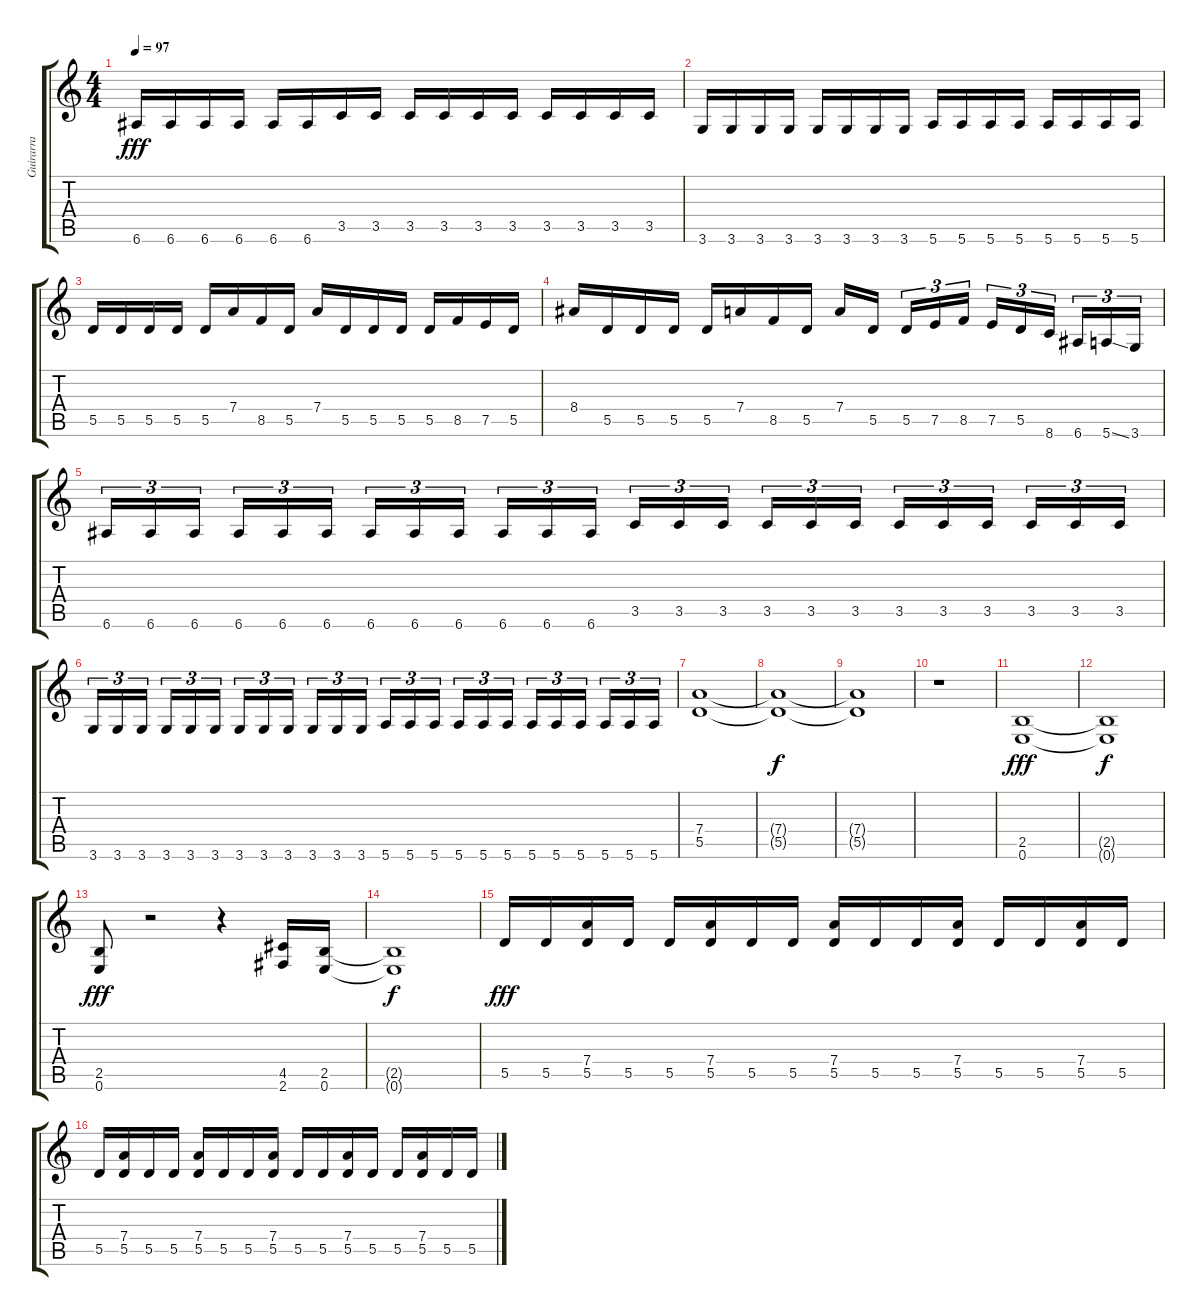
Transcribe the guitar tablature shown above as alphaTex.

\track ("Guirarra" "Guirarra") {instrument overdrivenguitar}
\staff {score tabs}
\tuning (E4 B3 G3 D3 A2 E2) {hide}
\ts (4 4)
\tempo 97
\clef g2
\ks c
6.6.16{dy fff} 6.6.16 6.6.16 6.6.16 6.6.16 6.6.16 3.5.16 3.5.16 3.5.16 3.5.16 3.5.16 3.5.16 3.5.16 3.5.16 3.5.16 3.5.16 |
3.6.16 3.6.16 3.6.16 3.6.16 3.6.16 3.6.16 3.6.16 3.6.16 5.6.16 5.6.16 5.6.16 5.6.16 5.6.16 5.6.16 5.6.16 5.6.16 |
5.5.16 5.5.16 5.5.16 5.5.16 5.5.16 7.4.16 8.5.16 5.5.16 7.4.16 5.5.16 5.5.16 5.5.16 5.5.16 8.5.16 7.5.16 5.5.16 |
8.4.16 5.5.16 5.5.16 5.5.16 5.5.16 7.4.16 8.5.16 5.5.16 7.4.16 5.5.16 5.5.16{tu (3 2)} 7.5.16{tu (3 2)} 8.5.16{tu (3 2)} 7.5.16{tu (3 2)} 5.5.16{tu (3 2)} 8.6.16{tu (3 2)} 6.6.16{tu (3 2)} 5.6{ss}.16{tu (3 2)} 3.6.16{tu (3 2)} |
6.6.16{tu (3 2)} 6.6.16{tu (3 2)} 6.6.16{tu (3 2)} 6.6.16{tu (3 2)} 6.6.16{tu (3 2)} 6.6.16{tu (3 2)} 6.6.16{tu (3 2)} 6.6.16{tu (3 2)} 6.6.16{tu (3 2)} 6.6.16{tu (3 2)} 6.6.16{tu (3 2)} 6.6.16{tu (3 2)} 3.5.16{tu (3 2)} 3.5.16{tu (3 2)} 3.5.16{tu (3 2)} 3.5.16{tu (3 2)} 3.5.16{tu (3 2)} 3.5.16{tu (3 2)} 3.5.16{tu (3 2)} 3.5.16{tu (3 2)} 3.5.16{tu (3 2)} 3.5.16{tu (3 2)} 3.5.16{tu (3 2)} 3.5.16{tu (3 2)} |
3.6.16{tu (3 2)} 3.6.16{tu (3 2)} 3.6.16{tu (3 2)} 3.6.16{tu (3 2)} 3.6.16{tu (3 2)} 3.6.16{tu (3 2)} 3.6.16{tu (3 2)} 3.6.16{tu (3 2)} 3.6.16{tu (3 2)} 3.6.16{tu (3 2)} 3.6.16{tu (3 2)} 3.6.16{tu (3 2)} 5.6.16{tu (3 2)} 5.6.16{tu (3 2)} 5.6.16{tu (3 2)} 5.6.16{tu (3 2)} 5.6.16{tu (3 2)} 5.6.16{tu (3 2)} 5.6.16{tu (3 2)} 5.6.16{tu (3 2)} 5.6.16{tu (3 2)} 5.6.16{tu (3 2)} 5.6.16{tu (3 2)} 5.6.16{tu (3 2)} |
(7.4 5.5).1 |
(7.4{t} 5.5{t}).1{dy f volume 6} |
(7.4{t} 5.5{t}).1 |
r.1{volume 16} |
(2.5 0.6).1{dy fff volume 16} |
(2.5{t} 0.6{t}).1{dy f} |
(2.5 0.6).8{dy fff} r.2 r.4 (4.5 2.6).16 (2.5 0.6).16 |
(2.5{t} 0.6{t}).1{dy f} |
5.5.16{dy fff} 5.5.16 (7.4 5.5).16 5.5.16 5.5.16 (7.4 5.5).16 5.5.16 5.5.16 (7.4 5.5).16 5.5.16 5.5.16 (7.4 5.5).16 5.5.16 5.5.16 (7.4 5.5).16 5.5.16 |
5.5.16 (7.4 5.5).16 5.5.16 5.5.16 (7.4 5.5).16 5.5.16 5.5.16 (7.4 5.5).16 5.5.16 5.5.16 (7.4 5.5).16 5.5.16 5.5.16 (7.4 5.5).16 5.5.16 5.5.16
